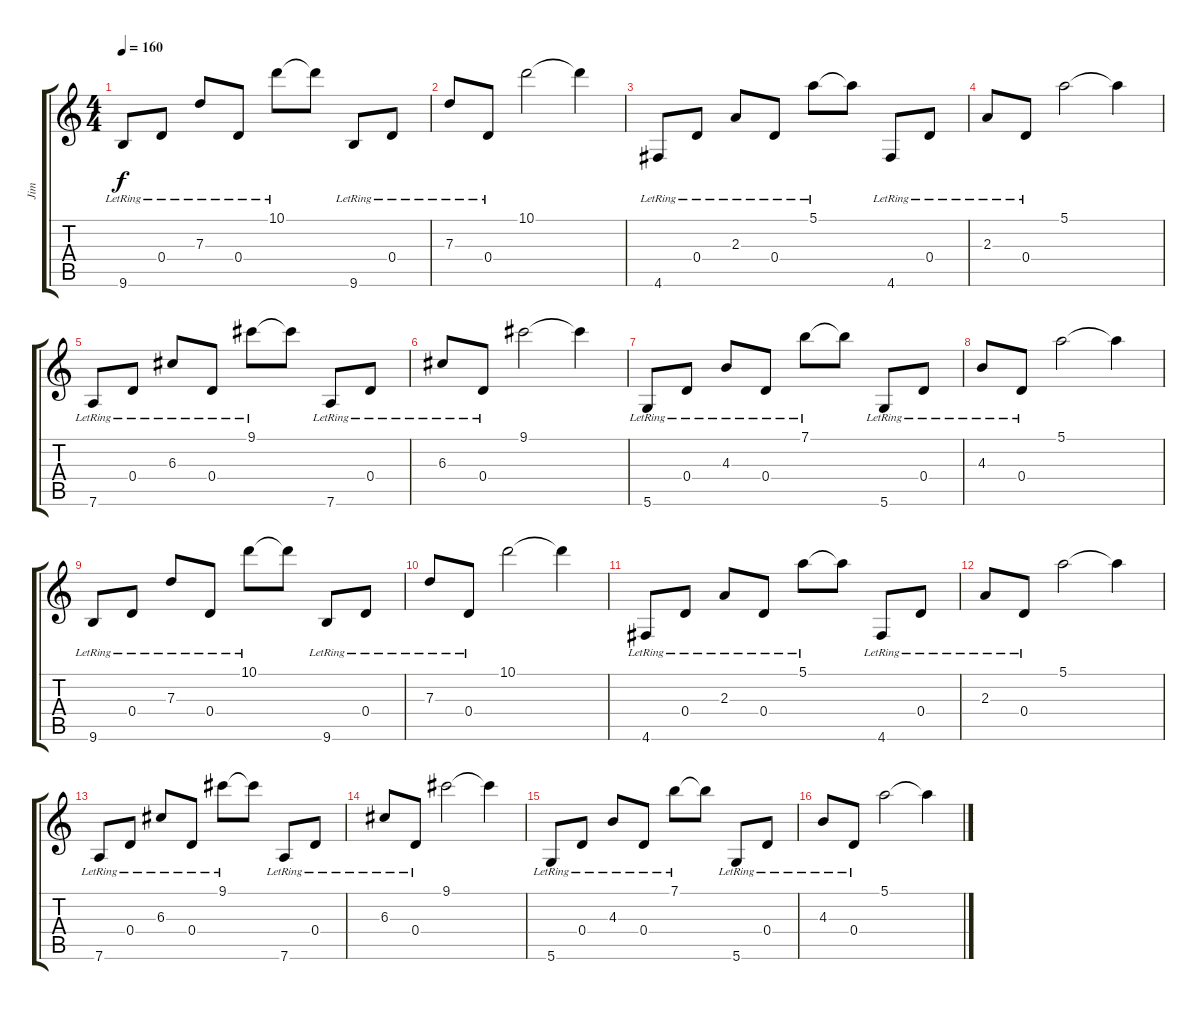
\track ("Jim" "Jim") {instrument electricguitarjazz}
\staff {score tabs}
\tuning (E4 B3 G3 D3 A2 D2) {hide}
\ts (4 4)
\tempo 160
\clef g2
\ks c
9.6{lr}.8{dy f instrument electricguitarjazz} 0.4{lr}.8 7.3{lr}.8 0.4{lr}.8 10.1{lr}.8 10.1{t}.8 9.6{lr}.8 0.4{lr}.8 |
7.3{lr}.8 0.4{lr}.8 10.1.2 10.1{t}.4 |
4.6{lr}.8 0.4{lr}.8 2.3{lr}.8 0.4{lr}.8 5.1{lr}.8 5.1{t}.8 4.6{lr}.8 0.4{lr}.8 |
2.3{lr}.8 0.4{lr}.8 5.1.2 5.1{t}.4 |
7.6{lr}.8 0.4{lr}.8 6.3{lr}.8 0.4{lr}.8 9.1{lr}.8 9.1{t}.8 7.6{lr}.8 0.4{lr}.8 |
6.3{lr}.8 0.4{lr}.8 9.1.2 9.1{t}.4 |
5.6{lr}.8 0.4{lr}.8 4.3{lr}.8 0.4{lr}.8 7.1{lr}.8 7.1{t}.8 5.6{lr}.8 0.4{lr}.8 |
4.3{lr}.8 0.4{lr}.8 5.1.2 5.1{t}.4 |
9.6{lr}.8 0.4{lr}.8 7.3{lr}.8 0.4{lr}.8 10.1{lr}.8 10.1{t}.8 9.6{lr}.8 0.4{lr}.8 |
7.3{lr}.8 0.4{lr}.8 10.1.2 10.1{t}.4 |
4.6{lr}.8 0.4{lr}.8 2.3{lr}.8 0.4{lr}.8 5.1{lr}.8 5.1{t}.8 4.6{lr}.8 0.4{lr}.8 |
2.3{lr}.8 0.4{lr}.8 5.1.2 5.1{t}.4 |
7.6{lr}.8 0.4{lr}.8 6.3{lr}.8 0.4{lr}.8 9.1{lr}.8 9.1{t}.8 7.6{lr}.8 0.4{lr}.8 |
6.3{lr}.8 0.4{lr}.8 9.1.2 9.1{t}.4 |
5.6{lr}.8 0.4{lr}.8 4.3{lr}.8 0.4{lr}.8 7.1{lr}.8 7.1{t}.8 5.6{lr}.8 0.4{lr}.8 |
4.3{lr}.8 0.4{lr}.8 5.1.2 5.1{t}.4
